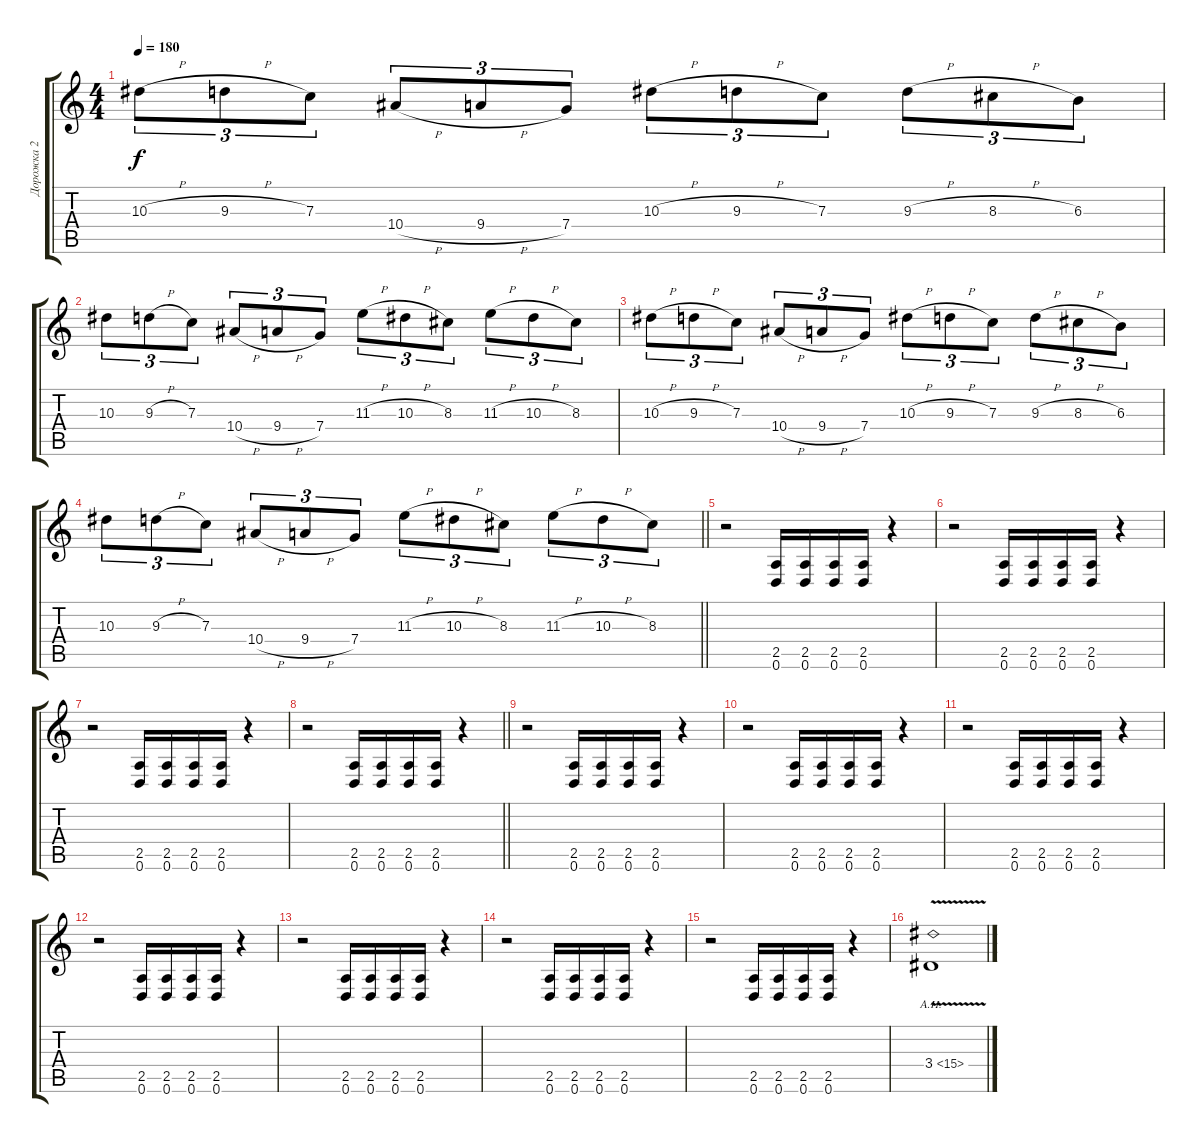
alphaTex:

\track ("Дорожка 2" "Дорожка 2") {instrument distortionguitar}
\staff {score tabs}
\tuning (D4 A3 F3 C3 G2 D2) {hide}
\ts (4 4)
\tempo 180
\clef g2
\ks c
10.3{h}.8{tu (3 2) dy f} 9.3{h}.8{tu (3 2)} 7.3.8{tu (3 2)} 10.4{h}.8{tu (3 2)} 9.4{h}.8{tu (3 2)} 7.4.8{tu (3 2)} 10.3{h}.8{tu (3 2)} 9.3{h}.8{tu (3 2)} 7.3.8{tu (3 2)} 9.3{h}.8{tu (3 2)} 8.3{h}.8{tu (3 2)} 6.3.8{tu (3 2)} |
10.3.8{tu (3 2)} 9.3{h}.8{tu (3 2)} 7.3.8{tu (3 2)} 10.4{h}.8{tu (3 2)} 9.4{h}.8{tu (3 2)} 7.4.8{tu (3 2)} 11.3{h}.8{tu (3 2)} 10.3{h}.8{tu (3 2)} 8.3.8{tu (3 2)} 11.3{h}.8{tu (3 2)} 10.3{h}.8{tu (3 2)} 8.3.8{tu (3 2)} |
10.3{h}.8{tu (3 2)} 9.3{h}.8{tu (3 2)} 7.3.8{tu (3 2)} 10.4{h}.8{tu (3 2)} 9.4{h}.8{tu (3 2)} 7.4.8{tu (3 2)} 10.3{h}.8{tu (3 2)} 9.3{h}.8{tu (3 2)} 7.3.8{tu (3 2)} 9.3{h}.8{tu (3 2)} 8.3{h}.8{tu (3 2)} 6.3.8{tu (3 2)} |
\barLineRight lightlight
10.3.8{tu (3 2)} 9.3{h}.8{tu (3 2)} 7.3.8{tu (3 2)} 10.4{h}.8{tu (3 2)} 9.4{h}.8{tu (3 2)} 7.4.8{tu (3 2)} 11.3{h}.8{tu (3 2)} 10.3{h}.8{tu (3 2)} 8.3.8{tu (3 2)} 11.3{h}.8{tu (3 2)} 10.3{h}.8{tu (3 2)} 8.3.8{tu (3 2)} |
r.2 (2.5 0.6).16 (2.5 0.6).16 (2.5 0.6).16 (2.5 0.6).16 r.4 |
r.2 (2.5 0.6).16 (2.5 0.6).16 (2.5 0.6).16 (2.5 0.6).16 r.4 |
r.2 (2.5 0.6).16 (2.5 0.6).16 (2.5 0.6).16 (2.5 0.6).16 r.4 |
\barLineRight lightlight
r.2 (2.5 0.6).16 (2.5 0.6).16 (2.5 0.6).16 (2.5 0.6).16 r.4 |
r.2 (2.5 0.6).16 (2.5 0.6).16 (2.5 0.6).16 (2.5 0.6).16 r.4 |
r.2 (2.5 0.6).16 (2.5 0.6).16 (2.5 0.6).16 (2.5 0.6).16 r.4 |
r.2 (2.5 0.6).16 (2.5 0.6).16 (2.5 0.6).16 (2.5 0.6).16 r.4 |
r.2 (2.5 0.6).16 (2.5 0.6).16 (2.5 0.6).16 (2.5 0.6).16 r.4 |
r.2 (2.5 0.6).16 (2.5 0.6).16 (2.5 0.6).16 (2.5 0.6).16 r.4 |
r.2 (2.5 0.6).16 (2.5 0.6).16 (2.5 0.6).16 (2.5 0.6).16 r.4 |
r.2 (2.5 0.6).16 (2.5 0.6).16 (2.5 0.6).16 (2.5 0.6).16 r.4 |
3.4{ah 12 v}.1
